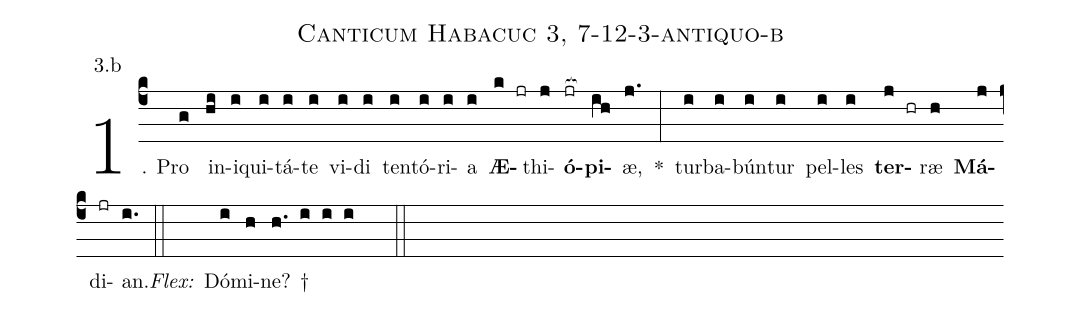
name: Canticum Habacuc 3, 7-12-3-antiquo-b;
annotation: 3.b;
%%
(c4)1. Pro(g) in(hi)i(i)qui(i)tá(i)te(i) vi(i)di(i) ten(i)tó(i)ri(i)a(i) <b>Æ</b>(k jr)thi(j)<b>ó</b>(jr[ocb:1{])<b>pi</b>(ih[ocb:0}])æ,(j.) *(:) tur(i)ba(i)bún(i)tur(i) pel(i)les(i) <b>ter</b>(j hr)ræ(h) <b>Má</b>(j)di(jr)an.(i.) (::)
<i>Flex:</i>()  Dó(i)mi(h)ne? †(h. i i i  ::)
